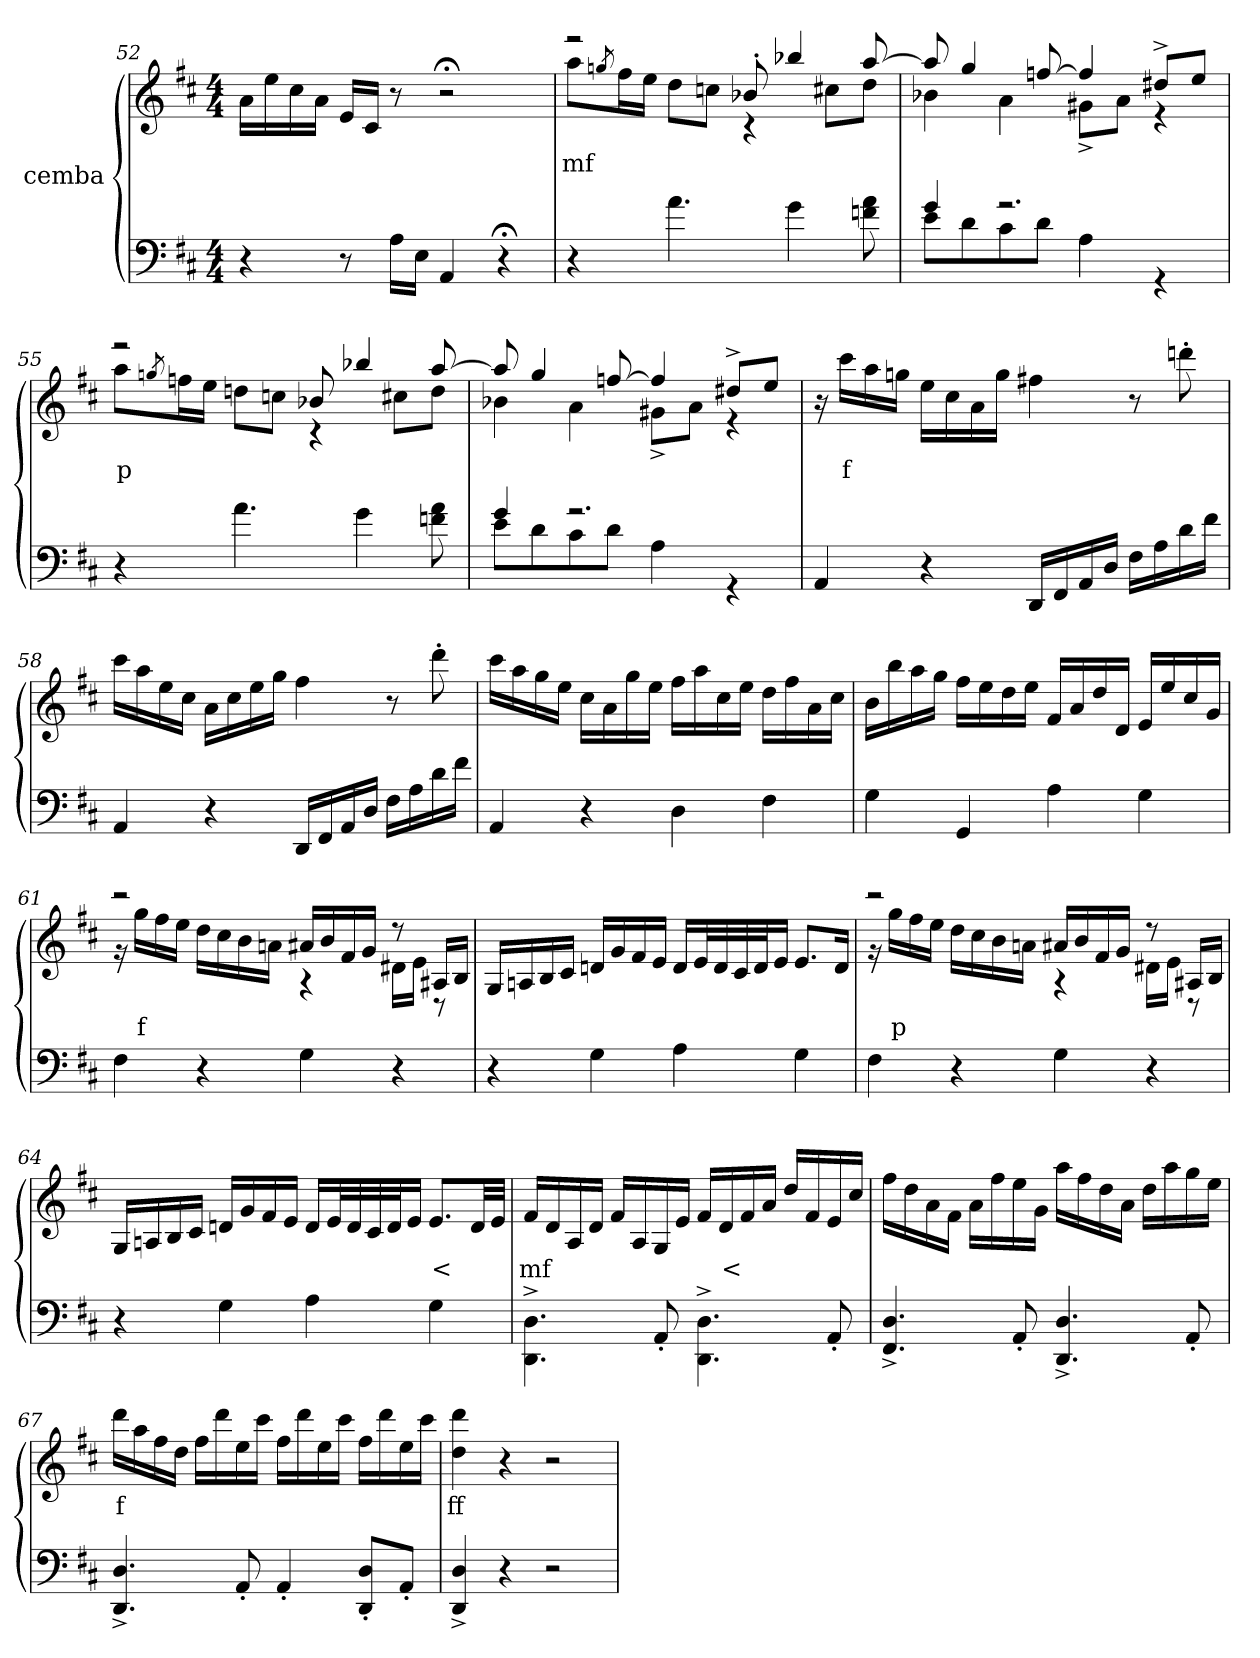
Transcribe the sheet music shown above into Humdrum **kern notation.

**kern	**kern	**text
*part2	*part1	*part1
*staff2	*staff1	*staff1
*I"cemba	*I"cemba	*
*clefF4	*clefG2	*
*k[f#c#]	*k[f#c#]	*
*M4/4	*M4/4	*
=52	=52	=52
4r	16a\LL	.
.	16ee\	.
.	16cc#\	.
.	16a\JJ	.
8r	16e/LL	.
.	16c#/JJ	.
16A\LL	8r	.
16E\JJ	.	.
4AA/	2r;<	.
4r;<	.	.
=53	=53	=53
*	*^	*
4r	2r	8aa\L	mf
.	.	8qggn/	.
.	.	16ff#\L	.
.	.	16ee\JJ	.
4.a\	.	8dd\L	.
.	.	8ccn\J	.
.	8b-X'>/	4r	.
4g\	4bb-/	.	.
.	.	8cc#X\L	.
8fn\ 8a\	[8aa/	8dd\J	.
=54	=54	=54	=54
*^	*	*	*
4g/	8e\L	8aa/]	4b-X\	.
.	8d\	4gg/	.	.
2.r	8c#\	.	4a\	.
.	8d\J	[8ffn/	.	.
.	4A\	4ff/]	8g#X^>\L	.
.	.	.	8a\J	.
.	4r	8dd#X^>/L	4r	.
.	.	8ee/J	.	.
*v	*v	*	*	*
=55	=55	=55	=55
4r	2r	8aa\L	p
.	.	8qggn/	.
.	.	16ffn\L	.
.	.	16ee\JJ	.
4.a\	.	8ddn\L	.
.	.	8ccn\J	.
.	8b-X/	4r	.
4g\	4bb-/	.	.
.	.	8cc#X\L	.
8fn\ 8a\	[8aa/	8dd\J	.
=56	=56	=56	=56
*^	*	*	*
4g/	8e\L	8aa/]	4b-X\	.
.	8d\	4gg/	.	.
2.r	8c#\	.	4a\	.
.	8d\J	[8ffn/	.	.
.	4A\	4ff/]	8g#X^>\L	.
.	.	.	8a\J	.
.	4r	8dd#X^>/L	4r	.
.	.	8ee/J	.	.
*v	*v	*	*	*
*	*v	*v	*
=57	=57	=57
4AA/	16r	.
.	16ccc#\LL	f
.	16aa\	.
.	16ggn\JJ	.
4r	16ee\LL	.
.	16cc#\	.
.	16a\	.
.	16gg\JJ	.
16DD/LL	4ff#X\	.
16FF#/	.	.
16AA/	.	.
16D/JJ	.	.
16F#\LL	8r	.
16A\	.	.
16d\	8dddn'>\	.
16f#\JJ	.	.
=58	=58	=58
4AA/	16ccc#\LL	.
.	16aa\	.
.	16ee\	.
.	16cc#\JJ	.
4r	16a\LL	.
.	16cc#\	.
.	16ee\	.
.	16gg\JJ	.
16DD/LL	4ff#\	.
16FF#/	.	.
16AA/	.	.
16D/JJ	.	.
16F#\LL	8r	.
16A\	.	.
16d\	8ddd'>\	.
16f#\JJ	.	.
=59	=59	=59
4AA/	16ccc#\LL	.
.	16aa\	.
.	16gg\	.
.	16ee\JJ	.
4r	16cc#\LL	.
.	16a\	.
.	16gg\	.
.	16ee\JJ	.
4D\	16ff#\LL	.
.	16aa\	.
.	16cc#\	.
.	16ee\JJ	.
4F#\	16dd\LL	.
.	16ff#\	.
.	16a\	.
.	16cc#\JJ	.
=60	=60	=60
4G\	16b\LL	.
.	16bb\	.
.	16aa\	.
.	16gg\JJ	.
4GG/	16ff#\LL	.
.	16ee\	.
.	16dd\	.
.	16ee\JJ	.
4A\	16f#/LL	.
.	16a/	.
.	16dd/	.
.	16d/JJ	.
4G\	16e/LL	.
.	16ee/	.
.	16cc#/	.
.	16g/JJ	.
=61	=61	=61
*	*^	*
4F#\	2r	16r	.
.	.	16gg\LL	f
.	.	16ff#\	.
.	.	16ee\JJ	.
4r	.	16dd\LL	.
.	.	16cc#\	.
.	.	16b\	.
.	.	16an\JJ	.
4G\	16a#X/LL	4r	.
.	16b/	.	.
.	16f#/	.	.
.	16g/JJ	.	.
4r	8r	16d#X\LL	.
.	.	16e\JJ	.
.	16A#/LL	8r	.
.	16B/JJ	.	.
*	*v	*v	*
=62	=62	=62
4r	16G/LL	.
.	16An/	.
.	16B/	.
.	16c#/JJ	.
4G\	16dn/LL	.
.	16g/	.
.	16f#/	.
.	16e/JJ	.
4A\	16d/LL	.
.	32e/L	.
.	32d/	.
.	32c#/	.
.	32d/J	.
.	16e/JJ	.
4G\	8.e/L	.
.	16d/Jk	.
=63	=63	=63
*	*^	*
4F#\	2r	16r	.
.	.	16gg\LL	p
.	.	16ff#\	.
.	.	16ee\JJ	.
4r	.	16dd\LL	.
.	.	16cc#\	.
.	.	16b\	.
.	.	16an\JJ	.
4G\	16a#X/LL	4r	.
.	16b/	.	.
.	16f#/	.	.
.	16g/JJ	.	.
4r	8r	16d#X\LL	.
.	.	16e\JJ	.
.	16A#/LL	8r	.
.	16B/JJ	.	.
*	*v	*v	*
=64	=64	=64
4r	16G/LL	.
.	16An/	.
.	16B/	.
.	16c#/JJ	.
4G\	16dn/LL	.
.	16g/	.
.	16f#/	.
.	16e/JJ	.
4A\	16d/LL	.
.	32e/L	.
.	32d/	.
.	32c#/	.
.	32d/J	.
.	16e/JJ	.
4G\	8.e/L	<
.	32d/LL	.
.	32e/JJJ	.
=65	=65	=65
4.DD\^> 4.D\^>	16f#/LL	mf
.	16d/	.
.	16A/	.
.	16d/JJ	.
.	16f#/LL	.
.	16A/	.
8AA'>/	16G/	.
.	16e/JJ	.
4.DD\^> 4.D\^>	16f#/LL	.
.	16d/	<
.	16f#/	.
.	16a/JJ	.
.	16dd/LL	.
.	16f#/	.
8AA'>/	16e/	.
.	16cc#/JJ	.
=66	=66	=66
4.FF#/^> 4.D/^>	16ff#\LL	.
.	16dd\	.
.	16a\	.
.	16f#\JJ	.
.	16a\LL	.
.	16ff#\	.
8AA'>/	16ee\	.
.	16g\JJ	.
4.DD/^> 4.D/^>	16aa\LL	.
.	16ff#\	.
.	16dd\	.
.	16a\JJ	.
.	16dd\LL	.
.	16aa\	.
8AA'>/	16gg\	.
.	16ee\JJ	.
=67	=67	=67
4.DD/^> 4.D/^>	16ddd\LL	f
.	16aa\	.
.	16ff#\	.
.	16dd\JJ	.
.	16ff#\LL	.
.	16ddd\	.
8AA'>/	16ee\	.
.	16ccc#\JJ	.
4AA'>/	16ff#\LL	.
.	16ddd\	.
.	16ee\	.
.	16ccc#\JJ	.
8DD/'> 8D/'>L	16ff#\LL	.
.	16ddd\	.
8AA'>/J	16ee\	.
.	16ccc#\JJ	.
=68	=68	=68
4DD/^> 4D/^>	4dd\ 4ddd\	ff
4r	4r	.
2r	2r	.
=	=	=
*-	*-	*-
